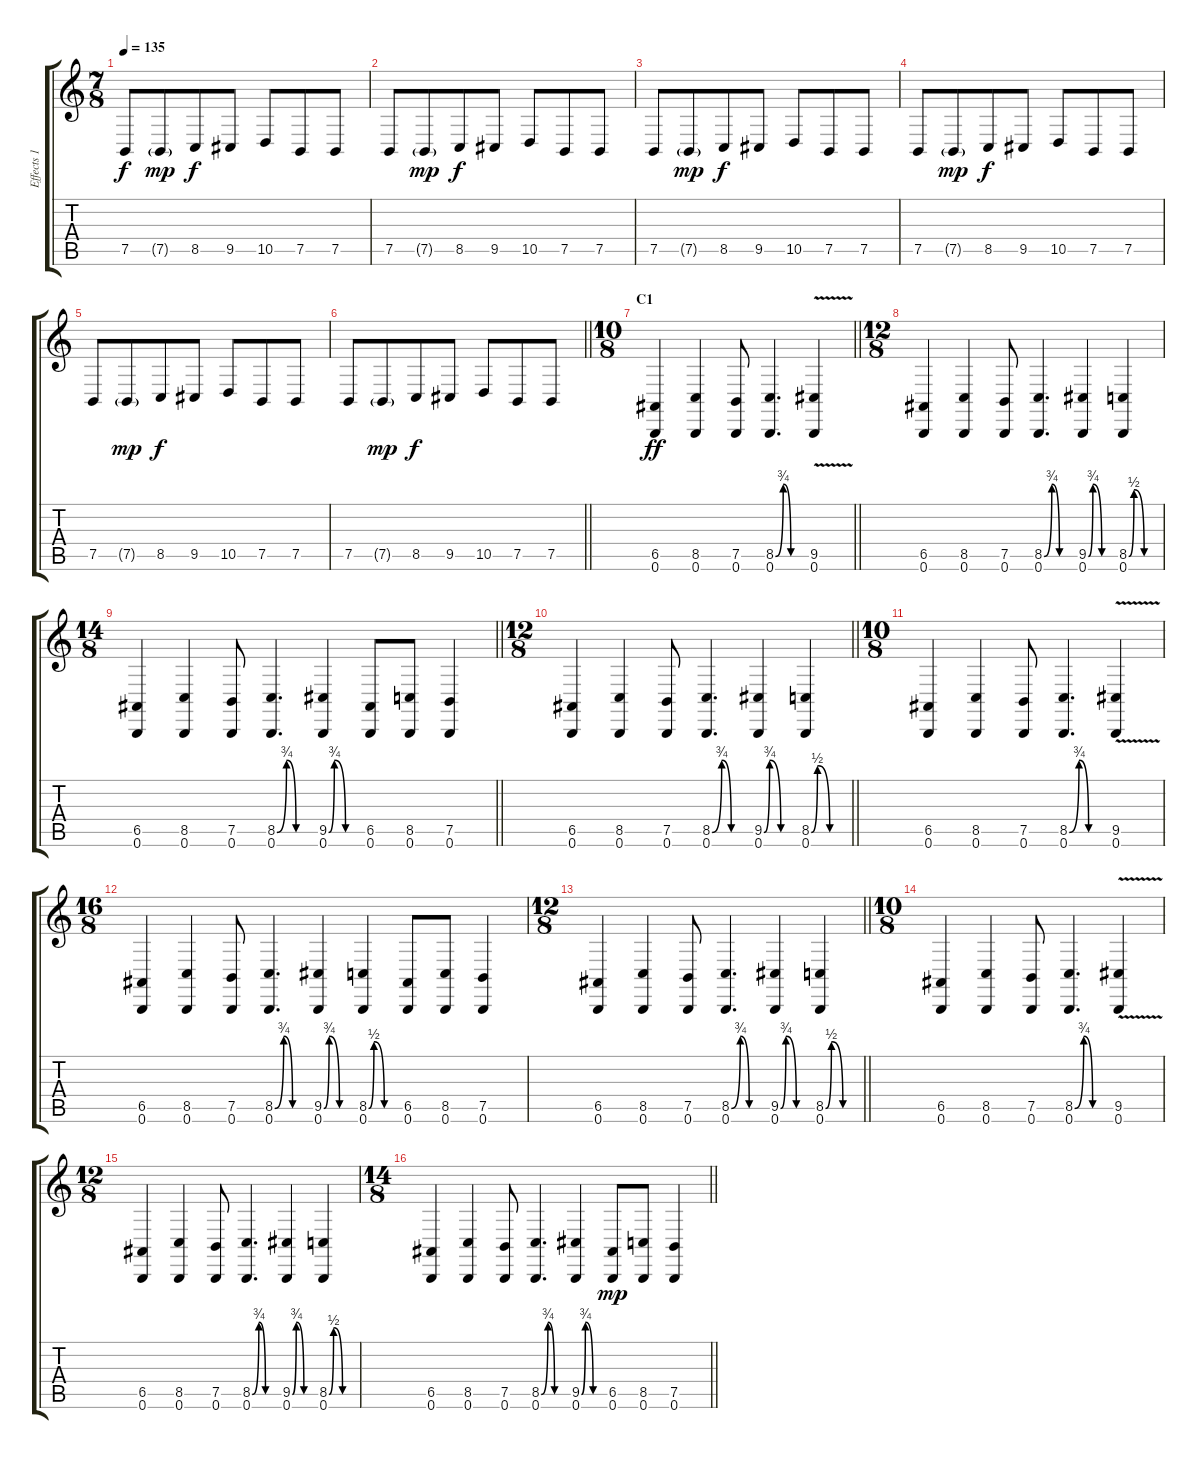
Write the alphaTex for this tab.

\track ("Effects 1" "Effects 1") {instrument lead2sawtooth}
\staff {score tabs}
\tuning (B3 Gb3 D3 A2 E2 B1) {hide}
\ts (7 8)
\tempo 135
\clef g2
\ks c
7.5.8{dy f} 7.5{g}.8{dy mp} 8.5.8{dy f} 9.5.8 10.5.8 7.5.8 7.5.8 |
7.5.8 7.5{g}.8{dy mp} 8.5.8{dy f} 9.5.8 10.5.8 7.5.8 7.5.8 |
7.5.8 7.5{g}.8{dy mp} 8.5.8{dy f} 9.5.8 10.5.8 7.5.8 7.5.8 |
7.5.8 7.5{g}.8{dy mp} 8.5.8{dy f} 9.5.8 10.5.8 7.5.8 7.5.8 |
7.5.8 7.5{g}.8{dy mp} 8.5.8{dy f} 9.5.8 10.5.8 7.5.8 7.5.8 |
\barLineRight lightlight
7.5.8 7.5{g}.8{dy mp} 8.5.8{dy f} 9.5.8 10.5.8 7.5.8 7.5.8 |
\ts (10 8)
\section ("" "C1")
\barLineRight lightlight
(6.5 0.6).4{dy ff} (8.5 0.6).4 (7.5 0.6).8 (8.5{be (custom 0 0 15 3 30 0 60 0)} 0.6).4{d} (9.5{v} 0.6).4 |
\ts (12 8)
(6.5 0.6).4 (8.5 0.6).4 (7.5 0.6).8 (8.5{be (custom 0 0 15 3 30 0 60 0)} 0.6).4{d} (9.5{be (custom 0 0 10 3 30 0 60 0)} 0.6).4 (8.5{be (custom 0 0 10 2 30 0 60 0)} 0.6).4 |
\ts (14 8)
\barLineRight lightlight
(6.5 0.6).4 (8.5 0.6).4 (7.5 0.6).8 (8.5{be (custom 0 0 15 3 30 0 60 0)} 0.6).4{d} (9.5{be (custom 0 0 10 3 30 0 60 0)} 0.6).4 (6.5 0.6).8 (8.5 0.6).8 (7.5 0.6).4 |
\ts (12 8)
\section ("" "")
\barLineRight lightlight
(6.5 0.6).4 (8.5 0.6).4 (7.5 0.6).8 (8.5{be (custom 0 0 15 3 30 0 60 0)} 0.6).4{d} (9.5{be (custom 0 0 10 3 30 0 60 0)} 0.6).4 (8.5{be (custom 0 0 10 2 30 0 60 0)} 0.6).4 |
\ts (10 8)
(6.5 0.6).4 (8.5 0.6).4 (7.5 0.6).8 (8.5{be (custom 0 0 15 3 30 0 60 0)} 0.6).4{d} (9.5{v} 0.6).4 |
\ts (16 8)
(6.5 0.6).4 (8.5 0.6).4 (7.5 0.6).8 (8.5{be (custom 0 0 15 3 30 0 60 0)} 0.6).4{d} (9.5{be (custom 0 0 10 3 30 0 60 0)} 0.6).4 (8.5{be (custom 0 0 10 2 30 0 60 0)} 0.6).4 (6.5 0.6).8 (8.5 0.6).8 (7.5 0.6).4 |
\ts (12 8)
\barLineRight lightlight
(6.5 0.6).4 (8.5 0.6).4 (7.5 0.6).8 (8.5{be (custom 0 0 15 3 30 0 60 0)} 0.6).4{d} (9.5{be (custom 0 0 10 3 30 0 60 0)} 0.6).4 (8.5{be (custom 0 0 10 2 30 0 60 0)} 0.6).4 |
\ts (10 8)
\section ("" "")
(6.5 0.6).4 (8.5 0.6).4 (7.5 0.6).8 (8.5{be (custom 0 0 15 3 30 0 60 0)} 0.6).4{d} (9.5{v} 0.6).4 |
\ts (12 8)
(6.5 0.6).4 (8.5 0.6).4 (7.5 0.6).8 (8.5{be (custom 0 0 15 3 30 0 60 0)} 0.6).4{d} (9.5{be (custom 0 0 10 3 30 0 60 0)} 0.6).4 (8.5{be (custom 0 0 10 2 30 0 60 0)} 0.6).4 |
\ts (14 8)
\barLineRight lightlight
(6.5 0.6).4 (8.5 0.6).4 (7.5 0.6).8 (8.5{be (custom 0 0 15 3 30 0 60 0)} 0.6).4{d} (9.5{be (custom 0 0 10 3 30 0 60 0)} 0.6).4 (6.5 0.6).8{dy mp} (8.5 0.6).8 (7.5 0.6).4
